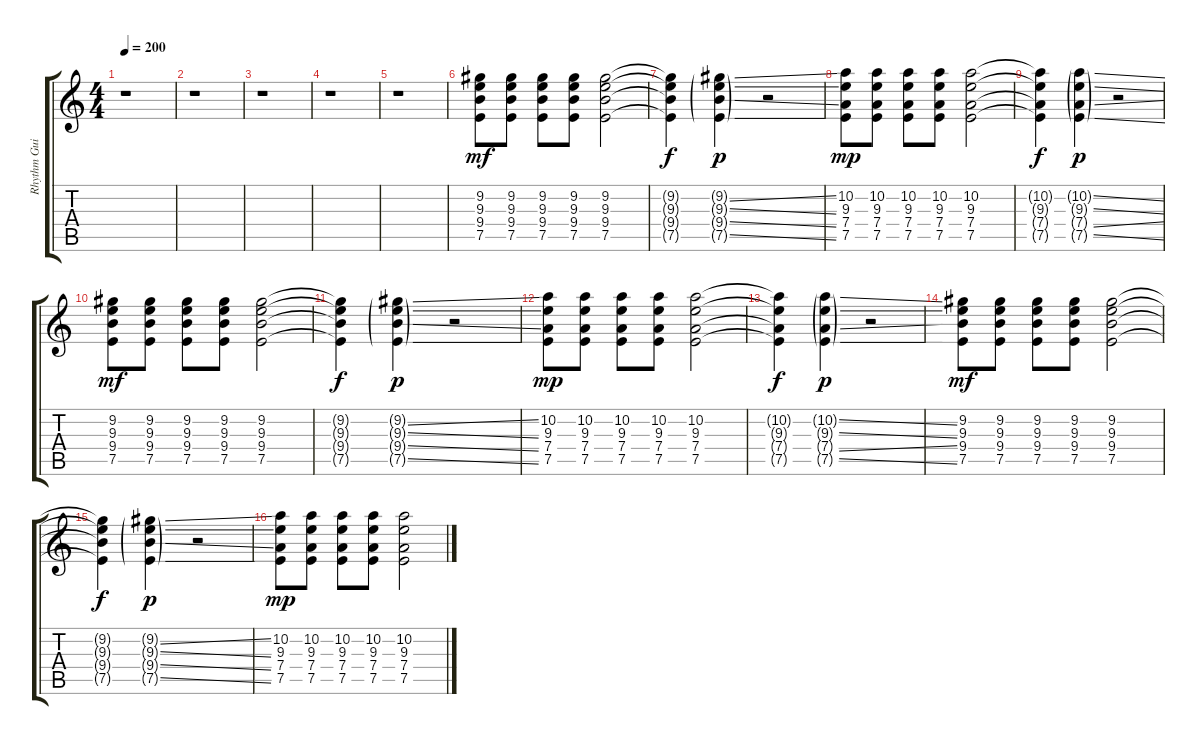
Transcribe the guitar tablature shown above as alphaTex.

\track ("Rhythm Guitar II" "Rhythm Gui") {instrument overdrivenguitar}
\staff {score tabs}
\tuning (E4 B3 G3 D3 A2 E2) {hide}
\ts (4 4)
\tempo 200
\clef g2
\ks c
r.1{dy mf} |
r.1 |
r.1 |
r.1 |
r.1 |
(9.2 9.3 9.4 7.5).8 (9.2 9.3 9.4 7.5).8 (9.2 9.3 9.4 7.5).8 (9.2 9.3 9.4 7.5).8 (9.2 9.3 9.4 7.5).2 |
(9.2{t} 9.3{t} 9.4{t} 7.5{t}).4{dy f} (9.2{ss g} 9.3{ss g} 9.4{ss g} 7.5{ss g}).4{dy p} r.2 |
(10.2 9.3 7.4 7.5).8{dy mp} (10.2 9.3 7.4 7.5).8 (10.2 9.3 7.4 7.5).8 (10.2 9.3 7.4 7.5).8 (10.2 9.3 7.4 7.5).2 |
(10.2{t} 9.3{t} 7.4{t} 7.5{t}).4{dy f} (10.2{ss g} 9.3{ss g} 7.4{ss g} 7.5{ss g}).4{dy p} r.2 |
(9.2 9.3 9.4 7.5).8{dy mf} (9.2 9.3 9.4 7.5).8 (9.2 9.3 9.4 7.5).8 (9.2 9.3 9.4 7.5).8 (9.2 9.3 9.4 7.5).2 |
(9.2{t} 9.3{t} 9.4{t} 7.5{t}).4{dy f} (9.2{ss g} 9.3{ss g} 9.4{ss g} 7.5{ss g}).4{dy p} r.2 |
(10.2 9.3 7.4 7.5).8{dy mp} (10.2 9.3 7.4 7.5).8 (10.2 9.3 7.4 7.5).8 (10.2 9.3 7.4 7.5).8 (10.2 9.3 7.4 7.5).2 |
(10.2{t} 9.3{t} 7.4{t} 7.5{t}).4{dy f} (10.2{ss g} 9.3{ss g} 7.4{ss g} 7.5{ss g}).4{dy p} r.2 |
(9.2 9.3 9.4 7.5).8{dy mf} (9.2 9.3 9.4 7.5).8 (9.2 9.3 9.4 7.5).8 (9.2 9.3 9.4 7.5).8 (9.2 9.3 9.4 7.5).2 |
(9.2{t} 9.3{t} 9.4{t} 7.5{t}).4{dy f} (9.2{ss g} 9.3{ss g} 9.4{ss g} 7.5{ss g}).4{dy p} r.2 |
(10.2 9.3 7.4 7.5).8{dy mp} (10.2 9.3 7.4 7.5).8 (10.2 9.3 7.4 7.5).8 (10.2 9.3 7.4 7.5).8 (10.2 9.3 7.4 7.5).2
